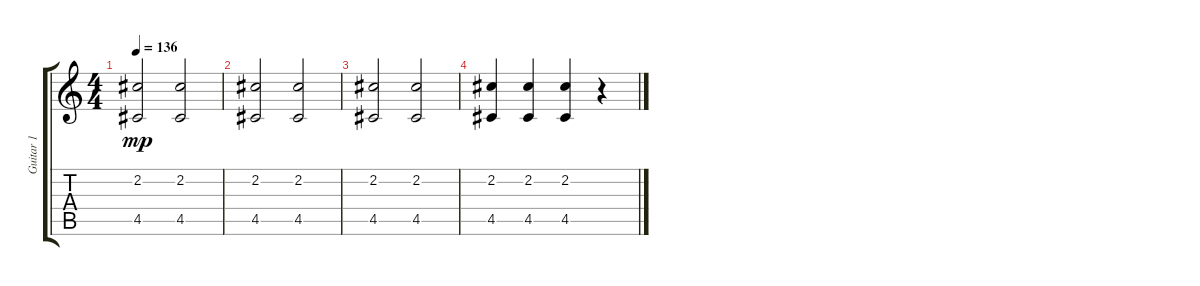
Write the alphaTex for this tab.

\track ("Guitar 1" "Guitar 1") {instrument distortionguitar}
\staff {score tabs}
\tuning (E4 B3 G3 D3 A2 E2) {hide}
\ts (4 4)
\tempo 136
\clef g2
\ks c
(2.2 4.5).2{dy mp instrument distortionguitar} (2.2 4.5).2 |
(2.2 4.5).2 (2.2 4.5).2 |
(2.2 4.5).2 (2.2 4.5).2 |
(2.2 4.5).4 (2.2 4.5).4 (2.2 4.5).4 r.4
